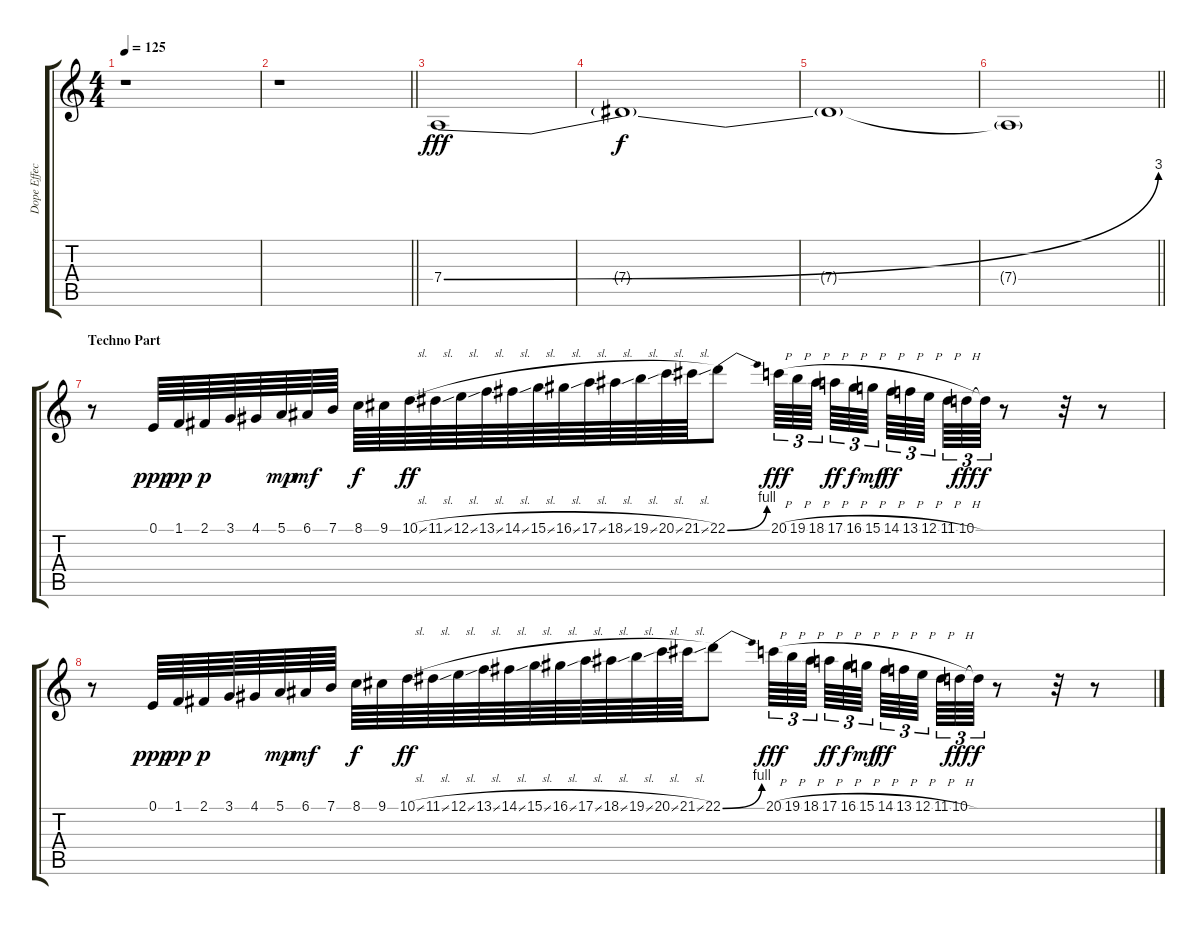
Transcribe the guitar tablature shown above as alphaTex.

\track ("Dope Effects" "Dope Effec") {instrument tremolostrings}
\staff {score tabs}
\tuning (E4 B3 G3 D3 A2 E2) {hide}
\ts (4 4)
\tempo 125
\clef g2
\ks c
r.1{dy fff} |
\barLineRight lightlight
r.1 |
7.4{be (bend 0 0 60 12)}.1 |
7.4{t}.1{dy f} |
7.4{t}.1 |
\barLineRight lightlight
7.4{t}.1 |
\section ("" "Techno Part")
r.8{volume 9} 0.1.64{dy ppp} 1.1.64{dy pp} 2.1.64{dy p} 3.1.64 4.1.64 5.1.64{dy mp} 6.1.64{dy mf} 7.1.64 8.1.64{dy f} 9.1.64 10.1{sl}.64{dy ff} 11.1{sl}.64 12.1{sl}.64 13.1{sl}.64 14.1{sl}.64 15.1{sl}.64 16.1{sl}.64 17.1{sl}.64 18.1{sl}.64 19.1{sl}.64 20.1{sl}.64 21.1{sl}.64 22.1{be (bend 0 0 60 4)}.8 20.1{h}.64{tu (3 2) dy fff} 19.1{h}.64{tu (3 2)} 18.1{h}.64{tu (3 2) beam splitsecondary} 17.1{h}.64{tu (3 2) dy ff} 16.1{h}.64{tu (3 2) dy f} 15.1{h}.64{tu (3 2) dy mf beam splitsecondary} 14.1{h}.64{tu (3 2) dy ff} 13.1{h}.64{tu (3 2)} 12.1{h}.64{tu (3 2) beam splitsecondary} 11.1{h}.64{tu (3 2)} 10.1{h}.64{tu (3 2) dy fff} 10.1{t}.64{tu (3 2) dy f} r.8 r.32 r.8 |
r.8 0.1.64{dy ppp} 1.1.64{dy pp} 2.1.64{dy p} 3.1.64 4.1.64 5.1.64{dy mp} 6.1.64{dy mf} 7.1.64 8.1.64{dy f} 9.1.64 10.1{sl}.64{dy ff} 11.1{sl}.64 12.1{sl}.64 13.1{sl}.64 14.1{sl}.64 15.1{sl}.64 16.1{sl}.64 17.1{sl}.64 18.1{sl}.64 19.1{sl}.64 20.1{sl}.64 21.1{sl}.64 22.1{be (bend 0 0 60 4)}.8 20.1{h}.64{tu (3 2) dy fff} 19.1{h}.64{tu (3 2)} 18.1{h}.64{tu (3 2) beam splitsecondary} 17.1{h}.64{tu (3 2) dy ff} 16.1{h}.64{tu (3 2) dy f} 15.1{h}.64{tu (3 2) dy mf beam splitsecondary} 14.1{h}.64{tu (3 2) dy ff} 13.1{h}.64{tu (3 2)} 12.1{h}.64{tu (3 2) beam splitsecondary} 11.1{h}.64{tu (3 2)} 10.1{h}.64{tu (3 2) dy fff} 10.1{t}.64{tu (3 2) dy f} r.8 r.32 r.8
